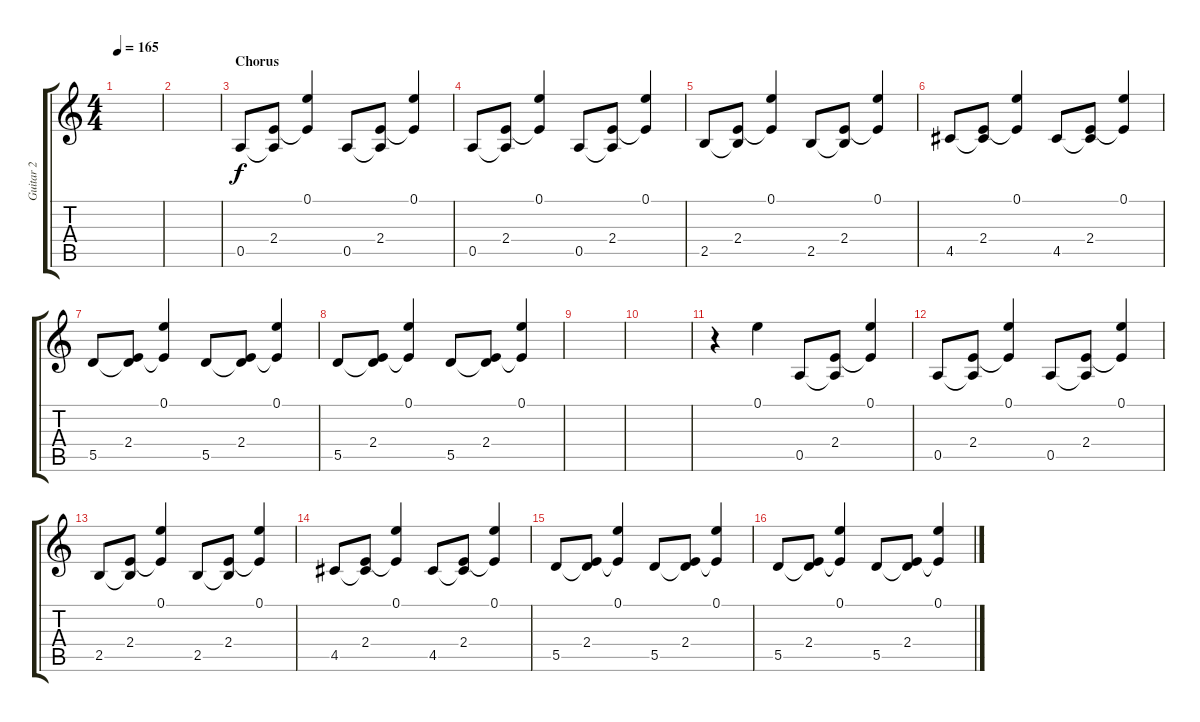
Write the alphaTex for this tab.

\track ("Guitar 2" "Guitar 2") {instrument overdrivenguitar}
\staff {score tabs}
\tuning (E4 B3 G3 D3 A2 D2) {hide}
\ts (4 4)
\tempo 165
\clef g2
\ks c
|
|
\section ("" "Chorus")
0.5.8 (2.4 0.5{t}).8 (0.1 2.4{t}).4 0.5.8 (2.4 0.5{t}).8 (0.1 2.4{t}).4 |
0.5.8 (2.4 0.5{t}).8 (0.1 2.4{t}).4 0.5.8 (2.4 0.5{t}).8 (0.1 2.4{t}).4 |
2.5.8 (2.4 2.5{t}).8 (0.1 2.4{t}).4 2.5.8 (2.4 2.5{t}).8 (0.1 2.4{t}).4 |
4.5.8 (2.4 4.5{t}).8 (0.1 2.4{t}).4 4.5.8 (2.4 4.5{t}).8 (0.1 2.4{t}).4 |
5.5.8 (2.4 5.5{t}).8 (0.1 2.4{t}).4 5.5.8 (2.4 5.5{t}).8 (0.1 2.4{t}).4 |
5.5.8 (2.4 5.5{t}).8 (0.1 2.4{t}).4 5.5.8 (2.4 5.5{t}).8 (0.1 2.4{t}).4 |
|
|
r.4 0.1.4 0.5.8 (2.4 0.5{t}).8 (0.1 2.4{t}).4 |
0.5.8 (2.4 0.5{t}).8 (0.1 2.4{t}).4 0.5.8 (2.4 0.5{t}).8 (0.1 2.4{t}).4 |
2.5.8 (2.4 2.5{t}).8 (0.1 2.4{t}).4 2.5.8 (2.4 2.5{t}).8 (0.1 2.4{t}).4 |
4.5.8 (2.4 4.5{t}).8 (0.1 2.4{t}).4 4.5.8 (2.4 4.5{t}).8 (0.1 2.4{t}).4 |
5.5.8 (2.4 5.5{t}).8 (0.1 2.4{t}).4 5.5.8 (2.4 5.5{t}).8 (0.1 2.4{t}).4 |
5.5.8 (2.4 5.5{t}).8 (0.1 2.4{t}).4 5.5.8 (2.4 5.5{t}).8 (0.1 2.4{t}).4
